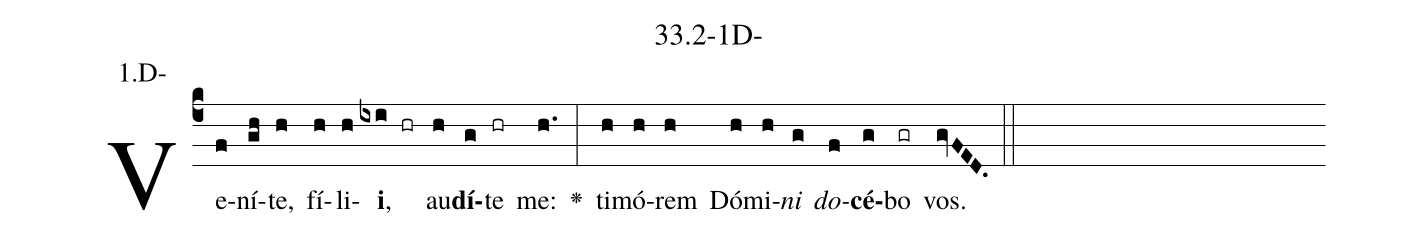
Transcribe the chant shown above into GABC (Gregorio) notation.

name: 33.2-1D-;
annotation: 1.D-;
%%
(c4)Ve(f)ní(gh)te,(h) fí(h)li(h)<b>i</b>,(ixi hr) au(h)<b>dí</b>(g)te(hr) me:(h.) <v>\greheightstar</v>(:) ti(h)mó(h)rem(h) Dó(h)mi(h)<i>ni</i>(g) <i>do</i>(f)<b>cé</b>(g)bo(gr) vos.(gvFED.) (::)


%E(h) u(h) o(g) u(f) a(g) e.(gvFED.) (::)
